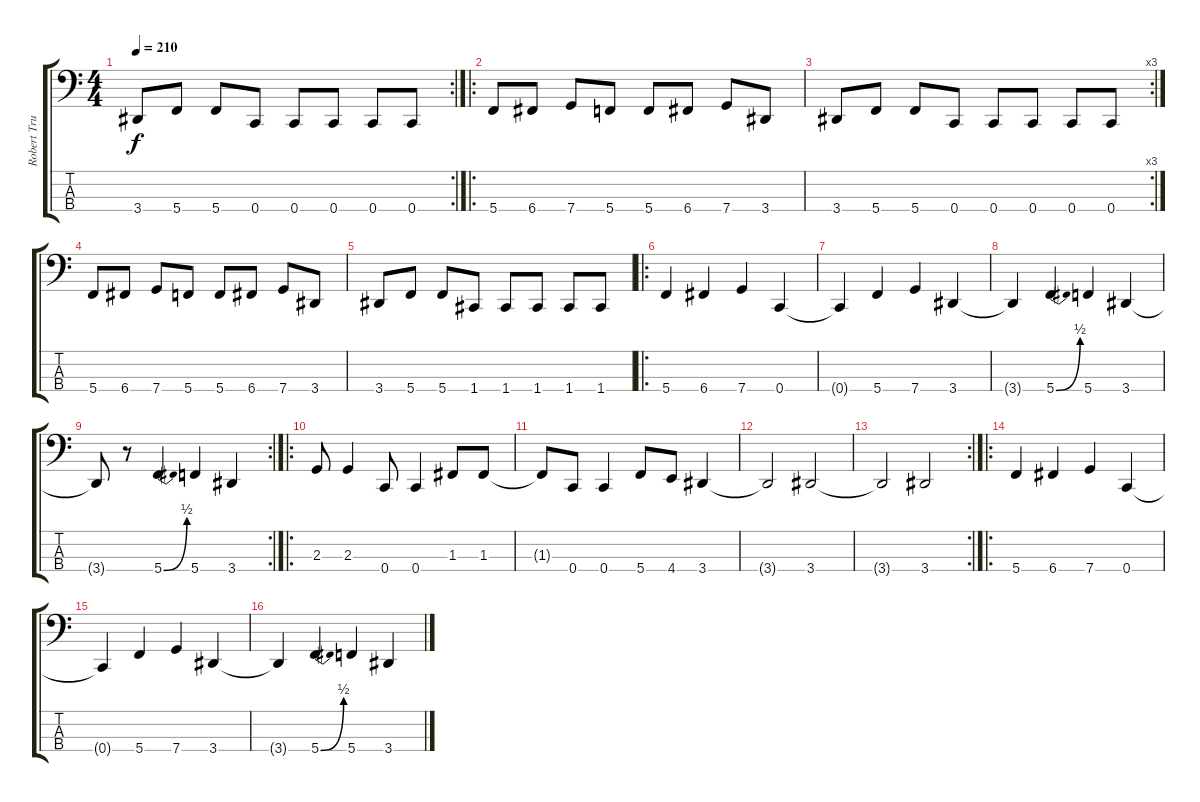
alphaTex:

\track ("Robert Trujillo" "Robert Tru") {instrument slapbass2}
\staff {score tabs}
\tuning (Eb2 Bb1 F1 C1) {hide}
\rc 2
\ts (4 4)
\tempo 210
\clef f4
\ks c
3.4.8{dy f} 5.4.8 5.4.8 0.4.8 0.4.8 0.4.8 0.4.8 0.4.8 |
\ro
5.4.8 6.4.8 7.4.8 5.4.8 5.4.8 6.4.8 7.4.8 3.4.8 |
\rc 3
3.4.8 5.4.8 5.4.8 0.4.8 0.4.8 0.4.8 0.4.8 0.4.8 |
5.4.8 6.4.8 7.4.8 5.4.8 5.4.8 6.4.8 7.4.8 3.4.8 |
3.4.8 5.4.8 5.4.8 1.4.8 1.4.8 1.4.8 1.4.8 1.4.8 |
\ro
5.4.4 6.4.4 7.4.4 0.4.4 |
0.4{t}.4 5.4.4 7.4.4 3.4.4 |
3.4{t}.4 5.4{be (bend 0 0 60 2)}.4 5.4.4 3.4.4 |
\rc 2
3.4{t}.8 r.8 5.4{be (bend 0 0 60 2)}.4 5.4.4 3.4.4 |
\ro
2.3.8 2.3.4 0.4.8 0.4.4 1.3.8 1.3.8 |
1.3{t}.8 0.4.8 0.4.4 5.4.8 4.4.8 3.4.4 |
3.4{t}.2 3.4.2 |
\rc 2
3.4{t}.2 3.4.2 |
\ro
5.4.4 6.4.4 7.4.4 0.4.4 |
0.4{t}.4 5.4.4 7.4.4 3.4.4 |
3.4{t}.4 5.4{be (bend 0 0 60 2)}.4 5.4.4 3.4.4
